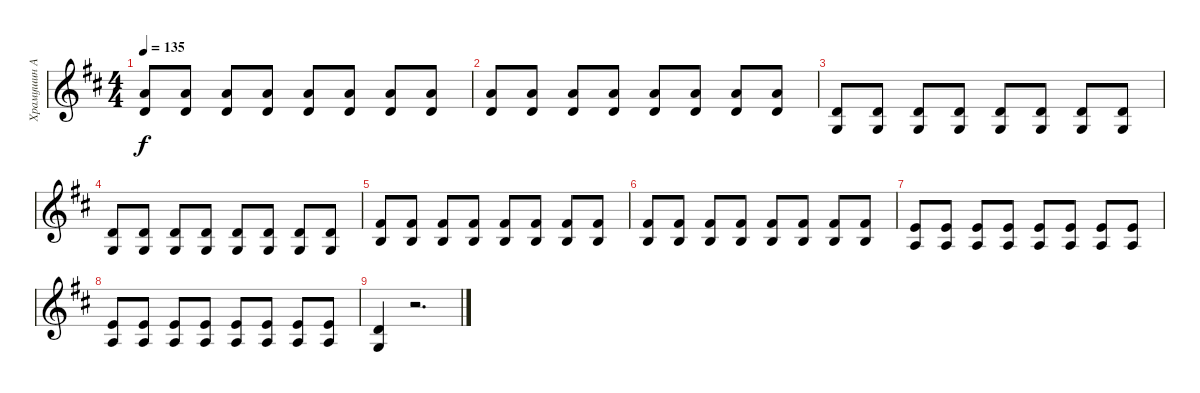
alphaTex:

\track ("Храмушин Александр" "Храмушин А") {instrument overdrivenguitar}
\staff {score}
\tuning (E4 B3 G3 D3 A2 E2) {hide}
\ts (4 4)
\tempo 135
\clef g2
\ks d
(2.3 5.5).8{dy f} (2.3 5.5).8 (2.3 5.5).8 (2.3 5.5).8 (2.3 5.5).8 (2.3 5.5).8 (2.3 5.5).8 (2.3 5.5).8 |
(2.3 5.5).8 (2.3 5.5).8 (2.3 5.5).8 (2.3 5.5).8 (2.3 5.5).8 (2.3 5.5).8 (2.3 5.5).8 (2.3 5.5).8 |
(5.5 3.6).8 (5.5 3.6).8 (5.5 3.6).8 (5.5 3.6).8 (5.5 3.6).8 (5.5 3.6).8 (5.5 3.6).8 (5.5 3.6).8 |
(5.5 3.6).8 (5.5 3.6).8 (5.5 3.6).8 (5.5 3.6).8 (5.5 3.6).8 (5.5 3.6).8 (5.5 3.6).8 (5.5 3.6).8 |
(4.4 2.5).8 (4.4 2.5).8 (4.4 2.5).8 (4.4 2.5).8 (4.4 2.5).8 (4.4 2.5).8 (4.4 2.5).8 (4.4 2.5).8 |
(4.4 2.5).8 (4.4 2.5).8 (4.4 2.5).8 (4.4 2.5).8 (4.4 2.5).8 (4.4 2.5).8 (4.4 2.5).8 (4.4 2.5).8 |
(7.5 5.6).8 (7.5 5.6).8 (7.5 5.6).8 (7.5 5.6).8 (7.5 5.6).8 (7.5 5.6).8 (7.5 5.6).8 (7.5 5.6).8 |
(7.5 5.6).8 (7.5 5.6).8 (7.5 5.6).8 (7.5 5.6).8 (7.5 5.6).8 (7.5 5.6).8 (7.5 5.6).8 (7.5 5.6).8 |
(0.4 3.6).4 r.2{d}
